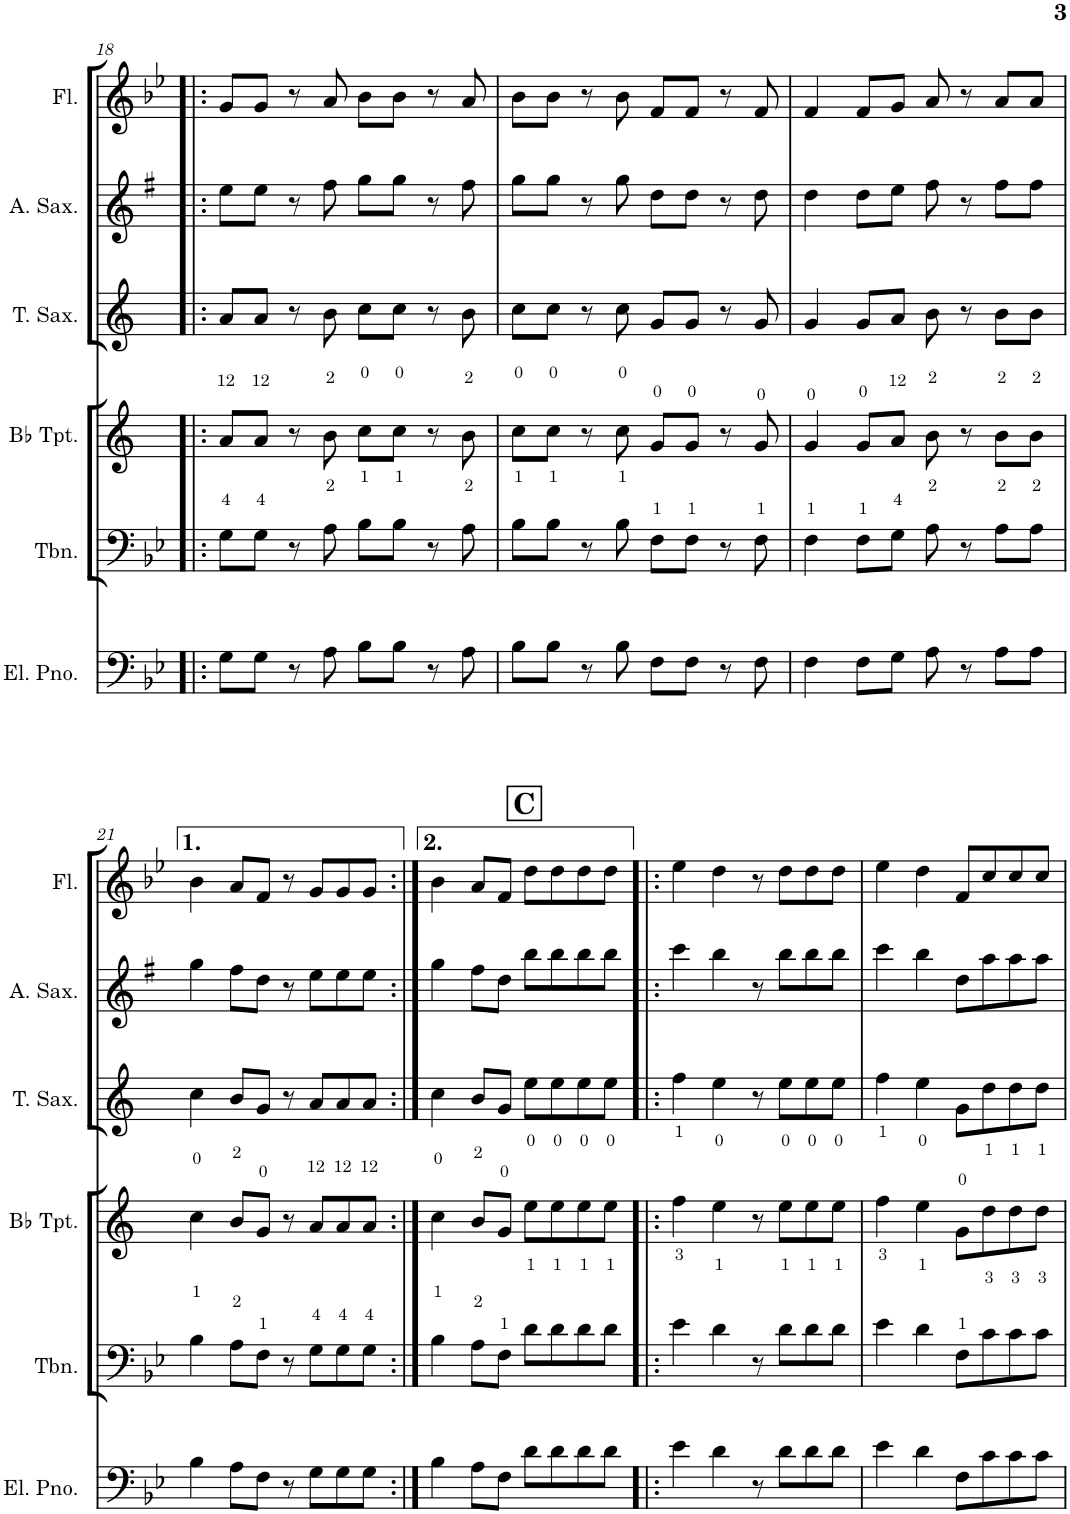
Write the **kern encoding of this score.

**kern	**kern	**kern	**kern	**kern	**kern
*part6	*part5	*part4	*part3	*part2	*part1
*staff6	*staff5	*staff4	*staff3	*staff2	*staff1
*I"Electric Piano	*I"Trombone	*I"Bb Trumpet	*I"Tenor Saxophone	*I"Alto Saxophone	*I"Flute
*I'El. Pno.	*I'Tbn.	*I'Bb Tpt.	*I'T. Sax.	*I'A. Sax.	*I'Fl.
!!LO:PB:g=z
*clefF4	*clefF4	*clefG2	*clefG2	*clefG2	*clefG2
*	*	*Trd1c2	*Trd8c14	*Trd5c9	*
*k[b-e-]	*k[b-e-]	*k[]	*k[]	*k[f#]	*k[b-e-]
*M4/4	*M4/4	*M4/4	*M4/4	*M4/4	*M4/4
=18!|:	=18!|:	=18!|:	=18!|:	=18!|:	=18!|:
8G\L	8G\L	8a/L	8a/L	8ee\L	8g/L
8G\J	8G\J	8a/J	8a/J	8ee\J	8g/J
8r	8r	8r	8r	8r	8r
8A\	8A\	8b\	8b\	8ff#\	8a/
8B-\L	8B-\L	8cc\L	8cc\L	8gg\L	8b-\L
8B-\J	8B-\J	8cc\J	8cc\J	8gg\J	8b-\J
8r	8r	8r	8r	8r	8r
8A\	8A\	8b\	8b\	8ff#\	8a/
=19	=19	=19	=19	=19	=19
8B-\L	8B-\L	8cc\L	8cc\L	8gg\L	8b-\L
8B-\J	8B-\J	8cc\J	8cc\J	8gg\J	8b-\J
8r	8r	8r	8r	8r	8r
8B-\	8B-\	8cc\	8cc\	8gg\	8b-\
8F\L	8F\L	8g/L	8g/L	8dd\L	8f/L
8F\J	8F\J	8g/J	8g/J	8dd\J	8f/J
8r	8r	8r	8r	8r	8r
8F\	8F\	8g/	8g/	8dd\	8f/
=20	=20	=20	=20	=20	=20
4F\	4F\	4g/	4g/	4dd\	4f/
8F\L	8F\L	8g/L	8g/L	8dd\L	8f/L
8G\J	8G\J	8a/J	8a/J	8ee\J	8g/J
8A\	8A\	8b\	8b\	8ff#\	8a/
8r	8r	8r	8r	8r	8r
8A\L	8A\L	8b\L	8b\L	8ff#\L	8a/L
8A\J	8A\J	8b\J	8b\J	8ff#\J	8a/J
!!LO:LB:g=z
=21	=21	=21	=21	=21	=21
4B-\	4B-\	4cc\	4cc\	4gg\	4b-\
8A\L	8A\L	8b/L	8b/L	8ff#\L	8a/L
8F\J	8F\J	8g/J	8g/J	8dd\J	8f/J
8r	8r	8r	8r	8r	8r
8G\L	8G\L	8a/L	8a/L	8ee\L	8g/L
8G\	8G\	8a/	8a/	8ee\	8g/
8G\J	8G\J	8a/J	8a/J	8ee\J	8g/J
!!LO:REH:place=s1:a:B:cj:fs=14:t=C:qo=2
=22:|!	=22:|!	=22:|!	=22:|!	=22:|!	=22:|!
4B-\	4B-\	4cc\	4cc\	4gg\	4b-\
8A\L	8A\L	8b/L	8b/L	8ff#\L	8a/L
8F\J	8F\J	8g/J	8g/J	8dd\J	8f/J
8d\L	8d\L	8ee\L	8ee\L	8bb\L	8dd\L
8d\	8d\	8ee\	8ee\	8bb\	8dd\
8d\	8d\	8ee\	8ee\	8bb\	8dd\
8d\J	8d\J	8ee\J	8ee\J	8bb\J	8dd\J
=23!|:	=23!|:	=23!|:	=23!|:	=23!|:	=23!|:
4e-\	4e-\	4ff\	4ff\	4ccc\	4ee-\
4d\	4d\	4ee\	4ee\	4bb\	4dd\
8r	8r	8r	8r	8r	8r
8d\L	8d\L	8ee\L	8ee\L	8bb\L	8dd\L
8d\	8d\	8ee\	8ee\	8bb\	8dd\
8d\J	8d\J	8ee\J	8ee\J	8bb\J	8dd\J
=24	=24	=24	=24	=24	=24
4e-\	4e-\	4ff\	4ff\	4ccc\	4ee-\
4d\	4d\	4ee\	4ee\	4bb\	4dd\
8F\L	8F\L	8g\L	8g\L	8dd\L	8f/L
8c\	8c\	8dd\	8dd\	8aa\	8cc/
8c\	8c\	8dd\	8dd\	8aa\	8cc/
8c\J	8c\J	8dd\J	8dd\J	8aa\J	8cc/J
=	=	=	=	=	=
*-	*-	*-	*-	*-	*-
